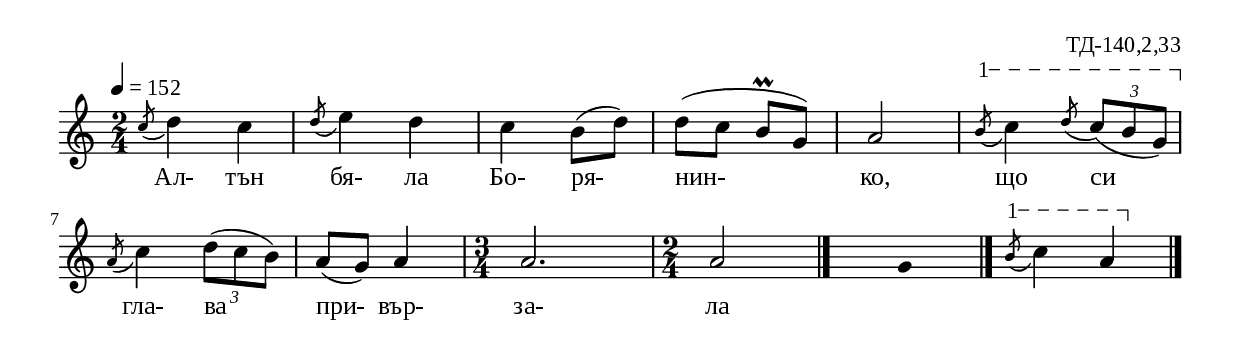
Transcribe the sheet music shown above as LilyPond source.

%{
TD_140_2_33
%}

\include "td-preamble.ly"

\score {
\relative c'' {
 \tempo 4 = 152
  \time 2/4  
\acciaccatura c8 d4 c 
 \acciaccatura d8 e4 d c b8( d) d8( c b\prall g) a2
 \varA
 \acciaccatura b8\startTextSpan c4  \acciaccatura d8 \times 2/3 { c8( b g\stopTextSpan) }
\break 
 \acciaccatura a8 c4 \times 2/3 { d8( c b) } a( g) a4 
 \time 3/4 a2. \time 2/4 a2
 \bar "|." 
 s8 \fixB g4 s8 \fixC 
 \bar "|." 
  \varA
 \acciaccatura b8\startTextSpan c4 a\stopTextSpan 
 \bar "|." 
 } 
\addlyrics { Ал- тън бя- ла Бо- ря- нин- ко, що си гла- ва при- вър- за- ла }
%
\layout {
  indent = #0
  line-width = 190\mm
  ragged-right=##f
}
%
\midi { 
	\context {
		\Score
		tempoWholesPerMinute = #(ly:make-moment 152 4)
		}
	}
}

\header{
  opus = "ТД-140,2,33"
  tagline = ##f
}


